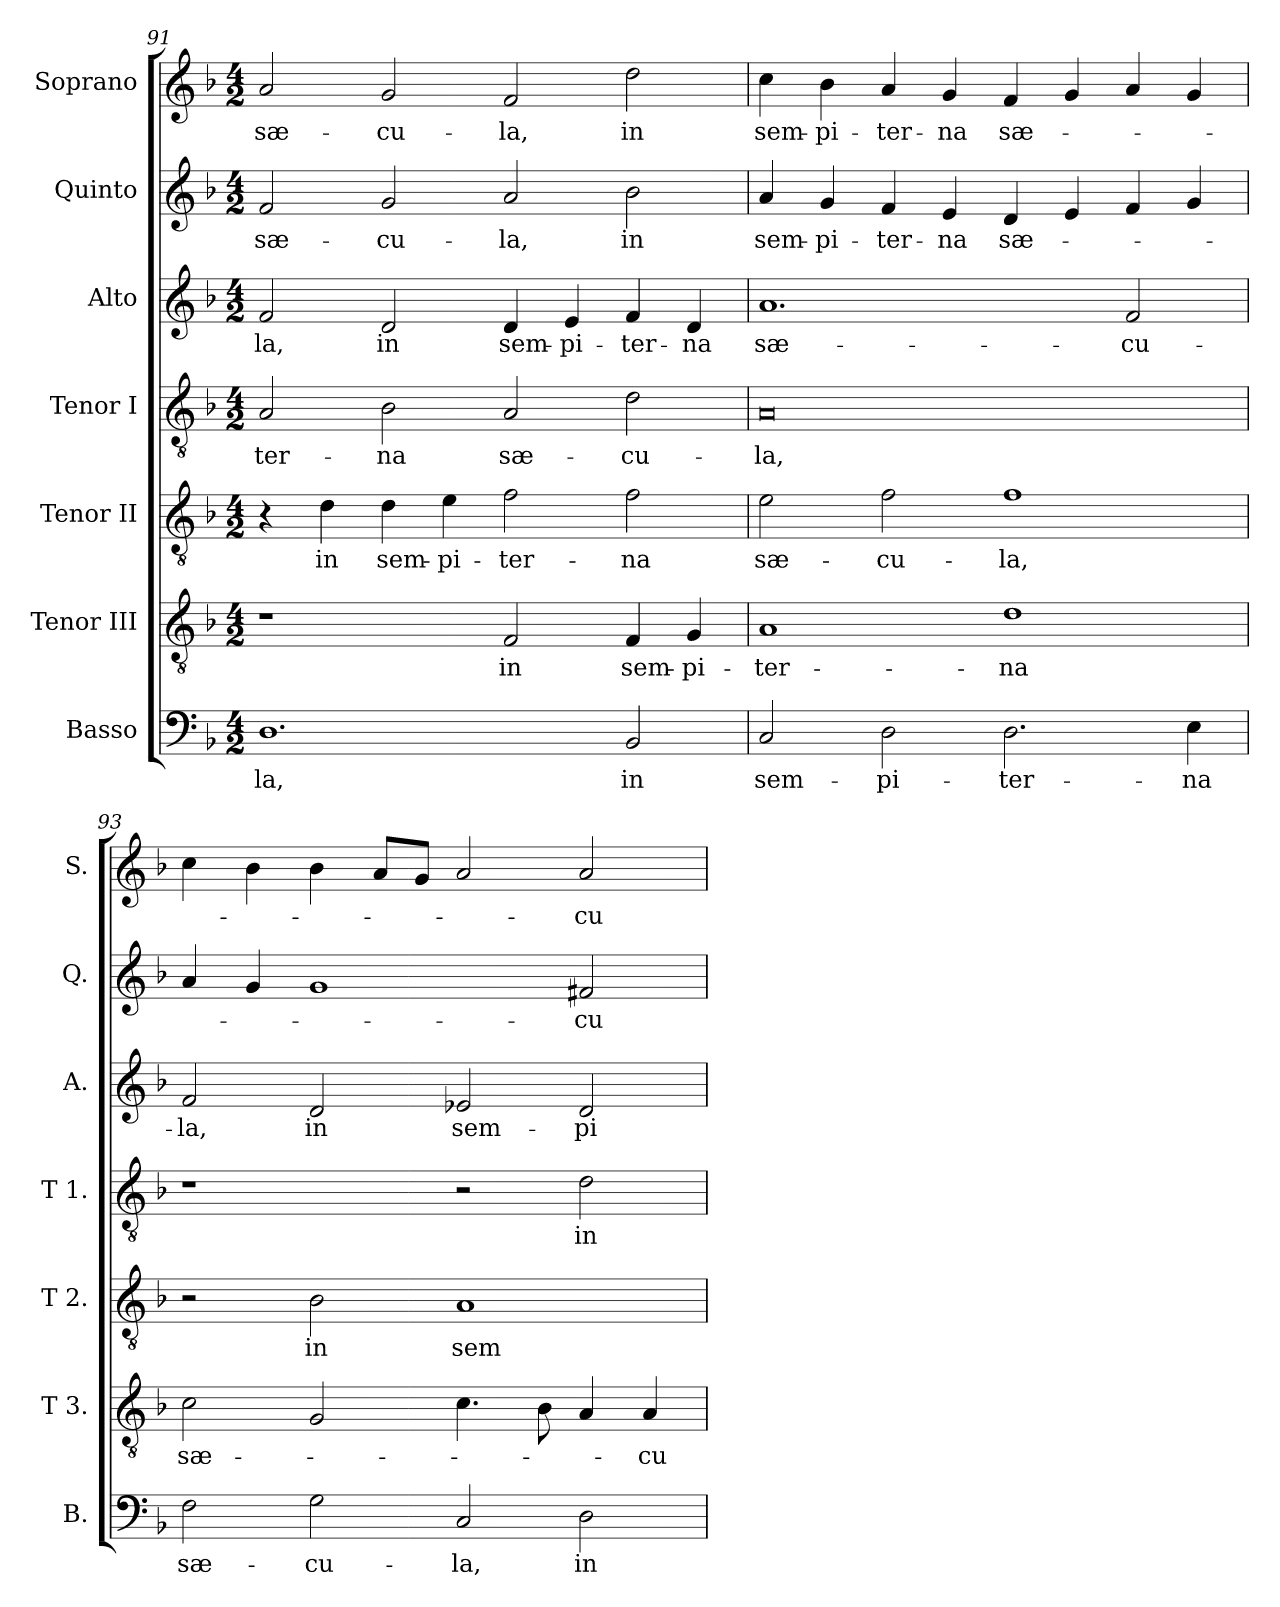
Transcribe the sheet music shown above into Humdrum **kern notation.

**kern	**text	**kern	**text	**kern	**text	**kern	**text	**kern	**text	**kern	**text	**kern	**text
*part7	*part7	*part6	*part6	*part5	*part5	*part4	*part4	*part3	*part3	*part2	*part2	*part1	*part1
*staff7	*staff7	*staff6	*staff6	*staff5	*staff5	*staff4	*staff4	*staff3	*staff3	*staff2	*staff2	*staff1	*staff1
*I"Basso	*	*I"Tenor III	*	*I"Tenor II	*	*I"Tenor I	*	*I"Alto	*	*I"Quinto	*	*I"Soprano	*
*I'B.	*	*I'T 3.	*	*I'T 2.	*	*I'T 1.	*	*I'A.	*	*I'Q.	*	*I'S.	*
*clefF4	*	*clefGv2	*	*clefGv2	*	*clefGv2	*	*clefG2	*	*clefG2	*	*clefG2	*
*	*	*ITrd7c12	*	*ITrd7c12	*	*ITrd7c12	*	*	*	*	*	*	*
*k[b-]	*	*k[b-]	*	*k[b-]	*	*k[b-]	*	*k[b-]	*	*k[b-]	*	*k[b-]	*
*F:	*	*F:	*	*F:	*	*F:	*	*F:	*	*F:	*	*F:	*
*M4/2	*	*M4/2	*	*M4/2	*	*M4/2	*	*M4/2	*	*M4/2	*	*M4/2	*
=91	=91	=91	=91	=91	=91	=91	=91	=91	=91	=91	=91	=91	=91
!	!LO:LY:b:color=#000000	!	!	!	!	!	!	!	!	!	!	!	!
!	!	!	!	!	!	!	!LO:LY:b:color=#000000	!	!	!	!	!	!
!	!	!	!	!	!	!	!	!	!LO:LY:b:color=#000000	!	!	!	!
!	!	!	!	!	!	!	!	!	!	!	!LO:LY:b:color=#000000	!	!
!	!	!	!	!	!	!	!	!	!	!	!	!	!LO:LY:b:color=#000000
1.Di	-la,	1r	.	4r	.	2AAi/	-ter-	2fi/	-la,	2fi/	sæ-	2ai/	sæ-
!	!	!	!	!	!LO:LY:b:color=#000000	!	!	!	!	!	!	!	!
.	.	.	.	4Di\	in	.	.	.	.	.	.	.	.
!	!	!	!	!	!LO:LY:b:color=#000000	!	!	!	!	!	!	!	!
!	!	!	!	!	!	!	!LO:LY:b:color=#000000	!	!	!	!	!	!
!	!	!	!	!	!	!	!	!	!LO:LY:b:color=#000000	!	!	!	!
!	!	!	!	!	!	!	!	!	!	!	!LO:LY:b:color=#000000	!	!
!	!	!	!	!	!	!	!	!	!	!	!	!	!LO:LY:b:color=#000000
.	.	.	.	4Di\	sem-	2BB-i\	-na	2di/	in	2gi/	-cu-	2gi/	-cu-
!	!	!	!	!	!LO:LY:b:color=#000000	!	!	!	!	!	!	!	!
.	.	.	.	4Ei\	-pi-	.	.	.	.	.	.	.	.
!	!	!	!LO:LY:b:color=#000000	!	!	!	!	!	!	!	!	!	!
!	!	!	!	!	!LO:LY:b:color=#000000	!	!	!	!	!	!	!	!
!	!	!	!	!	!	!	!LO:LY:b:color=#000000	!	!	!	!	!	!
!	!	!	!	!	!	!	!	!	!LO:LY:b:color=#000000	!	!	!	!
!	!	!	!	!	!	!	!	!	!	!	!LO:LY:b:color=#000000	!	!
!	!	!	!	!	!	!	!	!	!	!	!	!	!LO:LY:b:color=#000000
.	.	2FFi/	in	2Fi\	-ter-	2AAi/	sæ-	4di/	sem-	2ai/	-la,	2fi/	-la,
!	!	!	!	!	!	!	!	!	!LO:LY:b:color=#000000	!	!	!	!
.	.	.	.	.	.	.	.	4ei/	-pi-	.	.	.	.
!	!LO:LY:b:color=#000000	!	!	!	!	!	!	!	!	!	!	!	!
!	!	!	!LO:LY:b:color=#000000	!	!	!	!	!	!	!	!	!	!
!	!	!	!	!	!LO:LY:b:color=#000000	!	!	!	!	!	!	!	!
!	!	!	!	!	!	!	!LO:LY:b:color=#000000	!	!	!	!	!	!
!	!	!	!	!	!	!	!	!	!LO:LY:b:color=#000000	!	!	!	!
!	!	!	!	!	!	!	!	!	!	!	!LO:LY:b:color=#000000	!	!
!	!	!	!	!	!	!	!	!	!	!	!	!	!LO:LY:b:color=#000000
2BB-i/	in	4FFi/	sem-	2Fi\	-na	2Di\	-cu-	4fi/	-ter-	2b-i\	in	2ddi\	in
!	!	!	!LO:LY:b:color=#000000	!	!	!	!	!	!	!	!	!	!
!	!	!	!	!	!	!	!	!	!LO:LY:b:color=#000000	!	!	!	!
.	.	4GGi/	-pi-	.	.	.	.	4di/	-na	.	.	.	.
=92	=92	=92	=92	=92	=92	=92	=92	=92	=92	=92	=92	=92	=92
!	!LO:LY:b:color=#000000	!	!	!	!	!	!	!	!	!	!	!	!
!	!	!	!LO:LY:b:color=#000000	!	!	!	!	!	!	!	!	!	!
!	!	!	!	!	!LO:LY:b:color=#000000	!	!	!	!	!	!	!	!
!	!	!	!	!	!	!	!LO:LY:b:color=#000000	!	!	!	!	!	!
!	!	!	!	!	!	!	!	!	!LO:LY:b:color=#000000	!	!	!	!
!	!	!	!	!	!	!	!	!	!	!	!LO:LY:b:color=#000000	!	!
!	!	!	!	!	!	!	!	!	!	!	!	!	!LO:LY:b:color=#000000
2Ci/	sem-	1AAi	-ter-	2Ei\	sæ-	0AAi	-la,	1.ai	sæ-	4ai/	sem-	4cci\	sem-
!	!	!	!	!	!	!	!	!	!	!	!LO:LY:b:color=#000000	!	!
!	!	!	!	!	!	!	!	!	!	!	!	!	!LO:LY:b:color=#000000
.	.	.	.	.	.	.	.	.	.	4gi/	-pi-	4b-i\	-pi-
!	!LO:LY:b:color=#000000	!	!	!	!	!	!	!	!	!	!	!	!
!	!	!	!	!	!LO:LY:b:color=#000000	!	!	!	!	!	!	!	!
!	!	!	!	!	!	!	!	!	!	!	!LO:LY:b:color=#000000	!	!
!	!	!	!	!	!	!	!	!	!	!	!	!	!LO:LY:b:color=#000000
2Di\	-pi-	.	.	2Fi\	-cu-	.	.	.	.	4fi/	-ter-	4ai/	-ter-
!	!	!	!	!	!	!	!	!	!	!	!LO:LY:b:color=#000000	!	!
!	!	!	!	!	!	!	!	!	!	!	!	!	!LO:LY:b:color=#000000
.	.	.	.	.	.	.	.	.	.	4ei/	-na	4gi/	-na
!	!LO:LY:b:color=#000000	!	!	!	!	!	!	!	!	!	!	!	!
!	!	!	!LO:LY:b:color=#000000	!	!	!	!	!	!	!	!	!	!
!	!	!	!	!	!LO:LY:b:color=#000000	!	!	!	!	!	!	!	!
!	!	!	!	!	!	!	!	!	!	!	!LO:LY:b:color=#000000	!	!
!	!	!	!	!	!	!	!	!	!	!	!	!	!LO:LY:b:color=#000000
2.Di\	-ter-	1Di	-na	1Fi	-la,	.	.	.	.	4di/	sæ-	4fi/	sæ-
.	.	.	.	.	.	.	.	.	.	4ei/	.	4gi/	.
!	!	!	!	!	!	!	!	!	!LO:LY:b:color=#000000	!	!	!	!
.	.	.	.	.	.	.	.	2fi/	-cu-	4fi/	.	4ai/	.
!	!LO:LY:b:color=#000000	!	!	!	!	!	!	!	!	!	!	!	!
4Ei\	-na	.	.	.	.	.	.	.	.	4gi/	.	4gi/	.
=93	=93	=93	=93	=93	=93	=93	=93	=93	=93	=93	=93	=93	=93
!	!LO:LY:b:color=#000000	!	!	!	!	!	!	!	!	!	!	!	!
!	!	!	!LO:LY:b:color=#000000	!	!	!	!	!	!	!	!	!	!
!	!	!	!	!	!	!	!	!	!LO:LY:b:color=#000000	!	!	!	!
2Fi\	sæ-	2Ci\	sæ-	2r	.	1r	.	2fi/	-la,	4ai/	.	4cci\	.
.	.	.	.	.	.	.	.	.	.	4gi/	.	4b-i\	.
!	!LO:LY:b:color=#000000	!	!	!	!	!	!	!	!	!	!	!	!
!	!	!	!	!	!LO:LY:b:color=#000000	!	!	!	!	!	!	!	!
!	!	!	!	!	!	!	!	!	!LO:LY:b:color=#000000	!	!	!	!
2Gi\	-cu-	2GGi/	.	2BB-i\	in	.	.	2di/	in	1gi	.	4b-i\	.
.	.	.	.	.	.	.	.	.	.	.	.	8ai/L	.
.	.	.	.	.	.	.	.	.	.	.	.	8gi/J	.
!	!LO:LY:b:color=#000000	!	!	!	!	!	!	!	!	!	!	!	!
!	!	!	!	!	!LO:LY:b:color=#000000	!	!	!	!	!	!	!	!
!	!	!	!	!	!	!	!	!	!LO:LY:b:color=#000000	!	!	!	!
2Ci/	-la,	4.Ci\	.	1AAi	sem-	2r	.	2e-Xi/	sem-	.	.	2ai/	.
.	.	8BB-i\	.	.	.	.	.	.	.	.	.	.	.
!	!LO:LY:b:color=#000000	!	!	!	!	!	!	!	!	!	!	!	!
!	!	!	!	!	!	!	!LO:LY:b:color=#000000	!	!	!	!	!	!
!	!	!	!	!	!	!	!	!	!LO:LY:b:color=#000000	!	!	!	!
!	!	!	!	!	!	!	!	!	!	!	!LO:LY:b:color=#000000	!	!
!	!	!	!	!	!	!	!	!	!	!	!	!	!LO:LY:b:color=#000000
2Di\	in	4AAi/	.	.	.	2Di\	in	2di/	-pi-	2f#Xi/	-cu-	2ai/	-cu-
!	!	!	!LO:LY:b:color=#000000	!	!	!	!	!	!	!	!	!	!
.	.	4AAi/	-cu-	.	.	.	.	.	.	.	.	.	.
=	=	=	=	=	=	=	=	=	=	=	=	=	=
*-	*-	*-	*-	*-	*-	*-	*-	*-	*-	*-	*-	*-	*-
